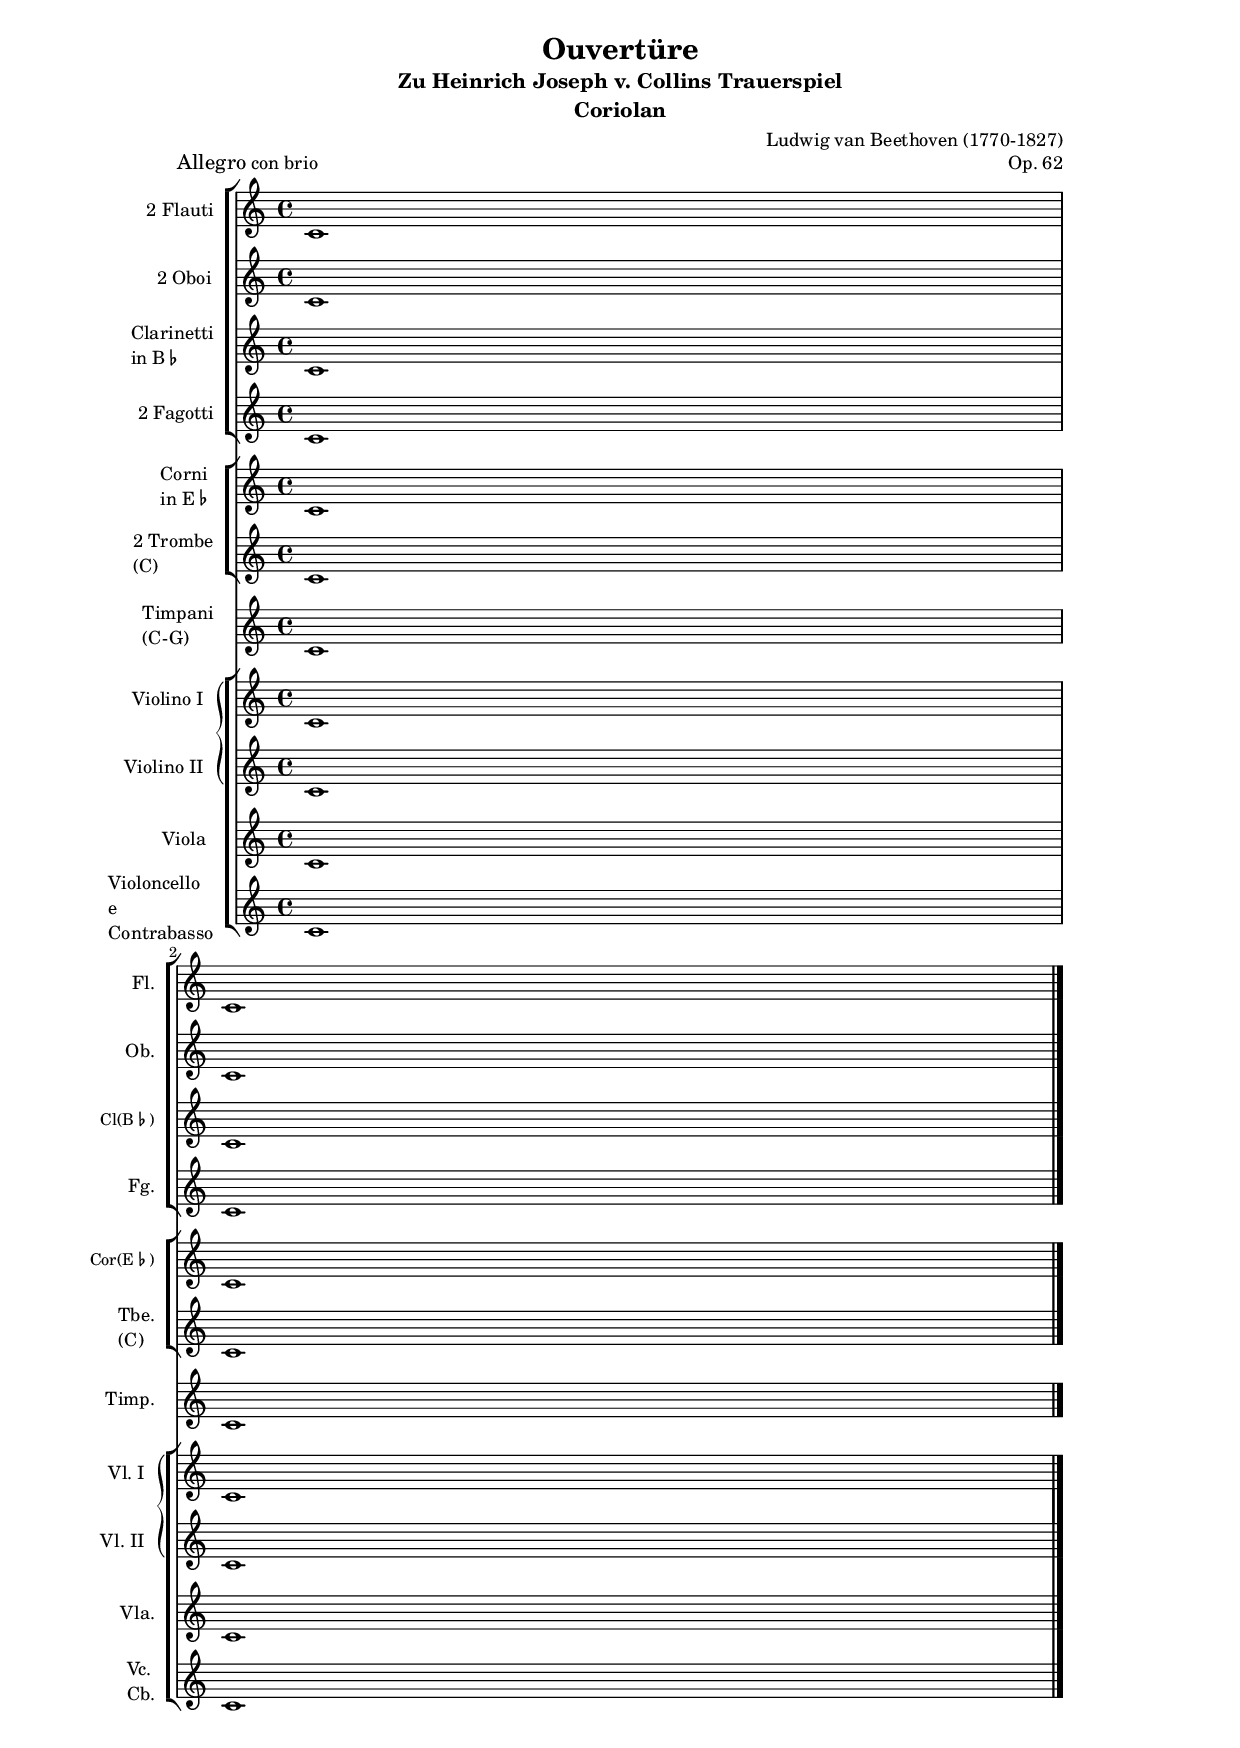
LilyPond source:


\version "2.7.32"


% Ugh, we need to override some LaTeX titling stuff
\header {
  title =	"Ouvertüre"
  subtitle =	"Zu Heinrich Joseph v. Collins Trauerspiel"
  subsubtitle =	\markup { \large \bold "Coriolan" }
  opus = "Op. 62"
  piece = \markup { \large Allegro con brio }
  composer = 	 "Ludwig van Beethoven (1770-1827)"

texidoc = "@cindex Orchestra Score
@cindex Coriolan Score
In an orchestral score (Beethoven's Coriolan overture), there are 
different instrument groups, and some of the instruments may be
transposed. Instruments are indicated either with a long or short name.
" }

#(set-global-staff-size 16)

raisedFlat = \markup { \raise #0.4 \smaller \smaller \flat  }



flauti =  \relative c' {
  \set Staff.instrument = #"2 Flauti"
  \set Staff.instr = #"Fl."
  \time 4/4
  c1 
  \break c
%  \break c
%  \break c
  \bar"|."
}

oboi =  \relative c' {
  \set Staff.instrument = #"2 Oboi"
  \set Staff.instr = #"Ob."
  c1 c
}

clarinetti =  \relative c' {
    \set Staff.instrument = \markup { \column { "Clarinetti" \line { "in B" \raisedFlat } } }
    \set Staff.instr = \markup { \smaller  { "Cl(B" \raisedFlat ")" } }

  c1 c
}

fagotti =  \relative c' {
  \set Staff.instrument = #"2 Fagotti"
  \set Staff.instr = #"Fg."
  c1 c
}

corni =  \relative c' {
    \set Staff.instrument = \markup { \column { "Corni" \line { "in E" \raisedFlat } } }
    \set Staff.instr = \markup { \smaller  { "Cor(E" \raisedFlat ")" } }

  c1 c
}

trombe =  \relative c' {
  \set Staff.instrument = \markup \column { "2 Trombe" "(C)" }
  \set Staff.instr = \markup \column {  "Tbe." "(C)" }

  c1 c
}

timpani =  \relative c' {
  \set Staff.instrument = \markup \column { "Timpani" "(C-G)" }
  \set Staff.instr = #"Timp."

  c1 c
}

violinoI =  \relative c' {
  \set Staff.instrument = #"Violino I  "
  \set Staff.instr = #"Vl. I  "
  c1 c
}

violinoII =  \relative c' {
  \set Staff.instrument = #"Violino II  "
  \set Staff.instr = #"Vl. II  "
  c1 c
}

viola =  \relative c' {
  \set Staff.instrument = #"Viola"
  \set Staff.instr = #"Vla."
  c1 c 
  %c
}

violoncello =  \relative c' {
  \set Staff.instrument = \markup \column { "Violoncello" "e" "Contrabasso" }
  \set Staff.instr = \markup \column {  "Vc." "Cb." }
  c1 c
}


\paper {
    indent=10.0\mm
    line-width=150.0\mm
    ragged-bottom = ##t 
}

#(set-global-staff-size 16)
\book {
    \score {
      << 
	\new StaffGroup = "legni" << 
	  \new Staff = "flauti" \flauti
	  \new Staff = "oboi" \oboi
	  \new Staff = "clarinetti" \clarinetti 
	  \new Staff = "fagotti" \fagotti 
	>>
	\new StaffGroup = "ottoni" <<
	  \new Staff = "corni" \corni
	  \new Staff = "trombe" \trombe
	>>
	\new StaffGroup = "timpani" <<
	  \new Staff = "timpani" \timpani
	 { 
	   \skip 1 
	   % Hmm: this forces a staff-bracket, that's good!
	   % However, I can't find where is decided on staff-bracket yes/no
	 }
	>>
	\new StaffGroup = "archi" <<
	  \new GrandStaff = "violini" <<
	    \new Staff = "violinoI" \violinoI
	    \new Staff = "violinoII" \violinoII
	  >>
	  \new Staff = "viola" \viola
	  \new Staff = "violoncello" \violoncello
	>>
      >>
      \layout {
	  \context {
	      \RemoveEmptyStaffContext
	  }
	  \context {
	      \Score
	      \override TimeSignature #'style = #'C
	  }
      }
    }
    % this is ignored?
    \paper {
	indent=10.0\mm
	line-width=150.0\mm
    }
}

%% Local Variables:
%% coding: utf-8
%% End:
